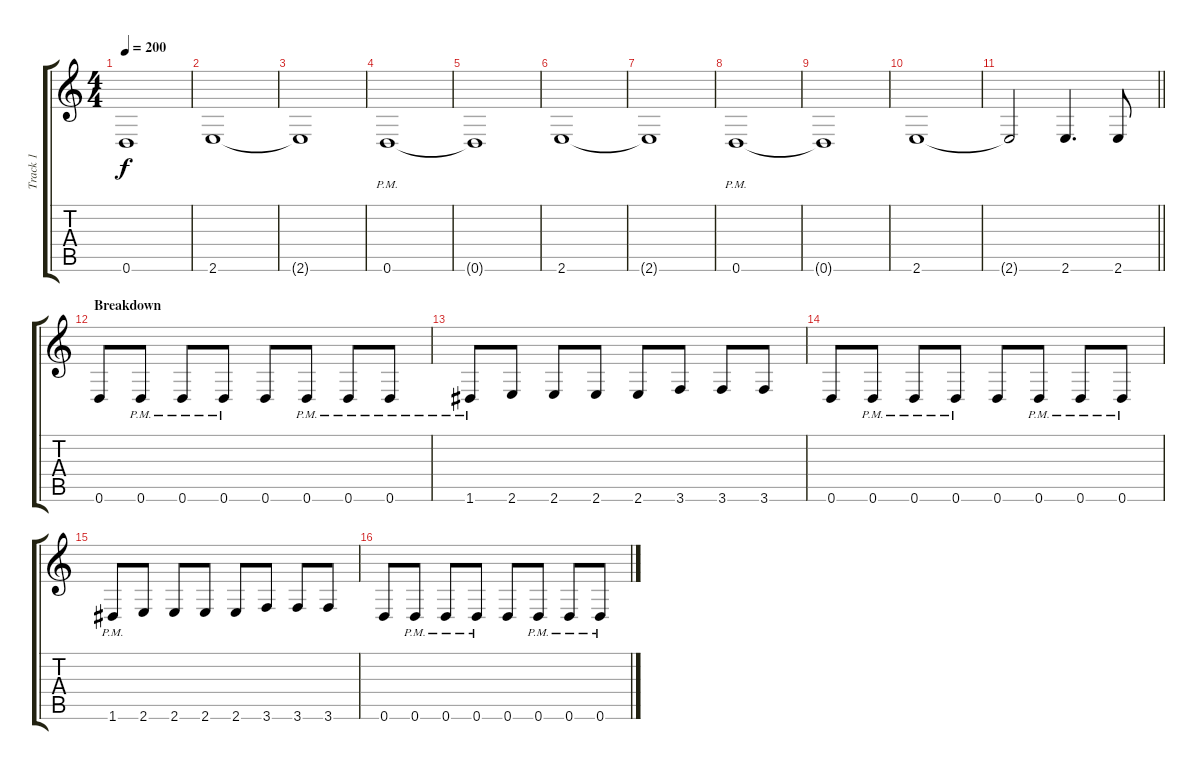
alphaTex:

\track ("Track 1" "Track 1") {instrument distortionguitar}
\staff {score tabs}
\tuning (E4 B3 G3 D3 A2 D2) {hide}
\ts (4 4)
\tempo 200
\clef g2
\ks c
0.6{t}.1{dy f} |
2.6.1 |
2.6{t}.1 |
0.6{pm}.1 |
0.6{t}.1 |
2.6.1 |
2.6{t}.1 |
0.6{pm}.1 |
0.6{t}.1 |
2.6.1 |
\barLineRight lightlight
2.6{t}.2 2.6.4{d} 2.6.8 |
\section ("" "Breakdown")
0.6.8 0.6{pm}.8 0.6{pm}.8 0.6{pm}.8 0.6.8 0.6{pm}.8 0.6{pm}.8 0.6{pm}.8 |
1.6{pm}.8 2.6.8 2.6.8 2.6.8 2.6.8 3.6.8 3.6.8 3.6.8 |
0.6.8 0.6{pm}.8 0.6{pm}.8 0.6{pm}.8 0.6.8 0.6{pm}.8 0.6{pm}.8 0.6{pm}.8 |
1.6{pm}.8 2.6.8 2.6.8 2.6.8 2.6.8 3.6.8 3.6.8 3.6.8 |
0.6.8 0.6{pm}.8 0.6{pm}.8 0.6{pm}.8 0.6.8 0.6{pm}.8 0.6{pm}.8 0.6{pm}.8
